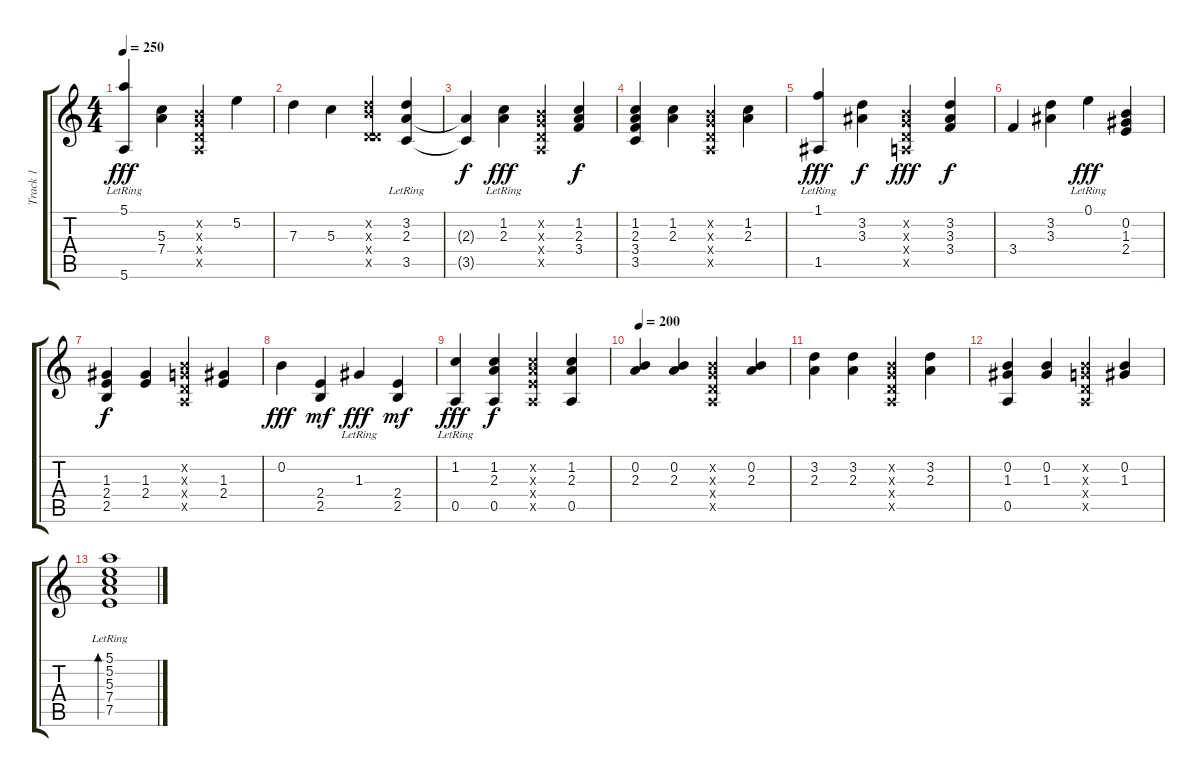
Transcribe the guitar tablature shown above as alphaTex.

\track ("Track 1" "Track 1") {instrument acousticguitarsteel}
\staff {score tabs}
\tuning (E4 B3 G3 D3 A2 E2) {hide}
\ts (4 4)
\tempo 250
\clef g2
\ks c
(5.1{lr} 5.6{lr}).4{dy fff} (5.3 7.4).4 (0.2{x} 0.3{x} 0.4{x} 0.5{x}).4 5.2.4 |
7.3.4 5.3.4 (0.2{x} 7.3{x} 0.4{x} 5.5{x}).4 (3.2{lr} 2.3 3.5).4 |
(2.3{t} 3.5{t}).4{dy f} (1.2 2.3{lr}).4{dy fff} (0.2{x} 0.3{x} 0.4{x} 0.5{x}).4 (1.2 2.3 3.4).4{dy f} |
(1.2 2.3 3.4 3.5).4 (1.2 2.3).4 (0.2{x} 0.3{x} 0.4{x} 0.5{x}).4 (1.2 2.3).4 |
(1.1{lr} 1.5{lr}).4{dy fff} (3.2 3.3).4{dy f} (0.2{x} 0.3{x} 0.4{x} 0.5{x}).4{dy fff} (3.2 3.3 3.4).4{dy f} |
3.4.4 (3.2 3.3).4 0.1{lr}.4{dy fff} (0.2 1.3 2.4).4 |
(1.3 2.4 2.5).4{dy f} (1.3 2.4).4 (0.2{x} 0.3{x} 0.4{x} 0.5{x}).4 (1.3 2.4).4 |
0.2.4{dy fff} (2.4 2.5).4{dy mf} 1.3{lr}.4{dy fff} (2.4 2.5).4{dy mf} |
(1.2{lr} 0.5{lr}).4{dy fff volume 16} (1.2 2.3 0.5).4{dy f} (1.2{x} 2.3{x} 2.4{x} 0.5{x}).4 (1.2 2.3 0.5).4 |
\tempo 200
(0.2 2.3).4 (0.2 2.3).4 (0.2{x} 0.3{x} 0.4{x} 0.5{x}).4 (0.2 2.3).4 |
(3.2 2.3).4 (3.2 2.3).4 (0.2{x} 0.3{x} 0.4{x} 0.5{x}).4 (3.2 2.3).4 |
(0.2 1.3 0.5).4 (0.2 1.3).4 (0.2{x} 0.3{x} 0.4{x} 0.5{x}).4 (0.2 1.3).4 |
(5.1{lr} 5.2 5.3{lr} 7.4{lr} 7.5{lr}).1{bd 480}
